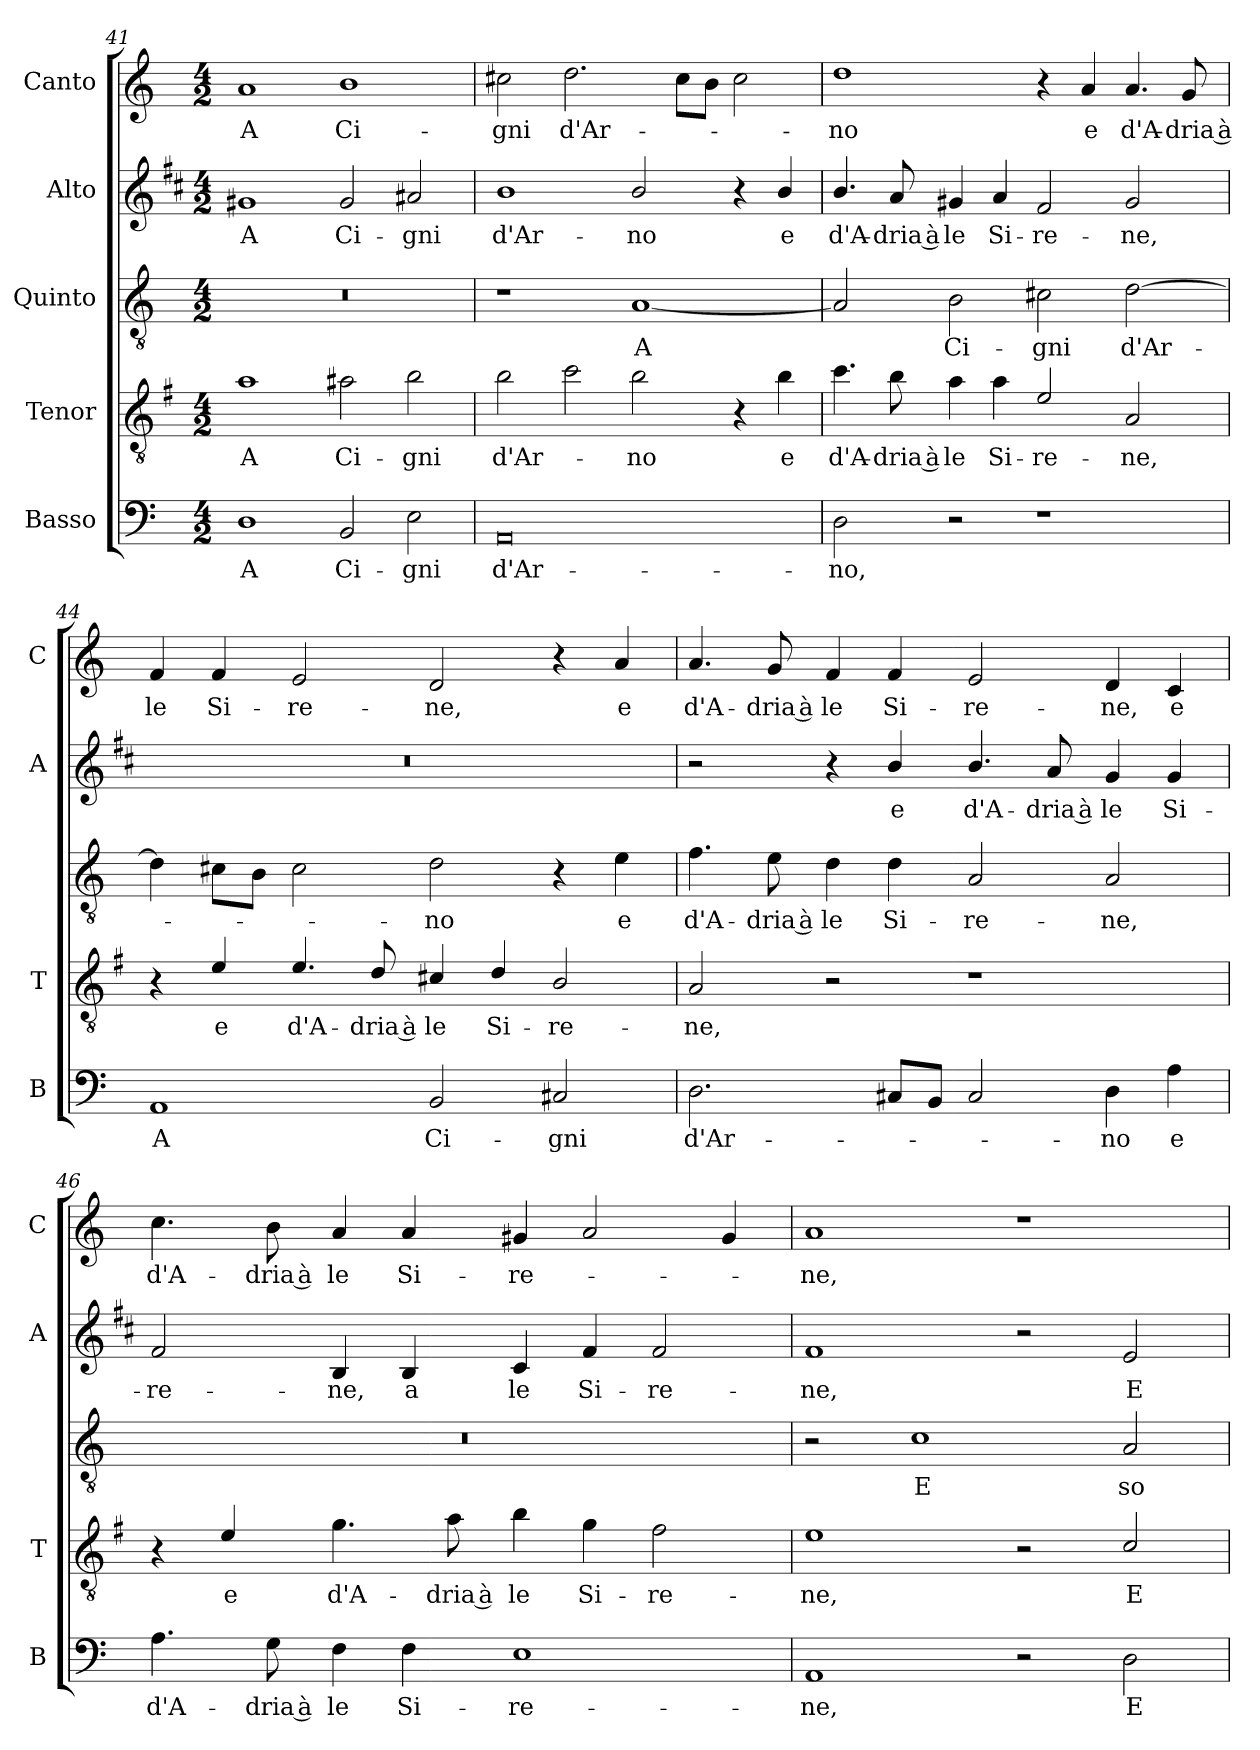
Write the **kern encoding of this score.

**kern	**text	**kern	**text	**kern	**text	**kern	**text	**kern	**text
*part5	*part5	*part4	*part4	*part3	*part3	*part2	*part2	*part1	*part1
*staff5	*staff5	*staff4	*staff4	*staff3	*staff3	*staff2	*staff2	*staff1	*staff1
*I"Basso	*	*I"Tenor	*	*I"Quinto	*	*I"Alto	*	*I"Canto	*
*I'B	*	*I'T	*	*	*	*I'A	*	*I'C	*
*clefF4	*	*clefGv2	*	*clefGv2	*	*clefG2	*	*clefG2	*
*	*	*ITrd4c7	*	*	*	*ITrd1c2	*	*	*
*k[]	*	*k[]	*	*k[]	*	*k[]	*	*k[]	*
*C:	*	*C:	*	*C:	*	*C:	*	*C:	*
*M4/2	*	*M4/2	*	*M4/2	*	*M4/2	*	*M4/2	*
=41	=41	=41	=41	=41	=41	=41	=41	=41	=41
!	!LO:LY:b	!	!LO:LY:b	!	!	!	!LO:LY:b	!	!LO:LY:b
1D	A	1d	A	0r	.	1f#X	A	1a	A
!	!LO:LY:b	!	!LO:LY:b	!	!	!	!LO:LY:b	!	!LO:LY:b
2BB/	Ci-	2d#X\	Ci-	.	.	2f#/	Ci-	1b	Ci-
!	!LO:LY:b	!	!LO:LY:b	!	!	!	!LO:LY:b	!	!
2E\	-gni	2e\	-gni	.	.	2g#X/	-gni	.	.
=42	=42	=42	=42	=42	=42	=42	=42	=42	=42
!	!LO:LY:b	!	!LO:LY:b	!	!	!	!LO:LY:b	!	!LO:LY:b
0AA	d'Ar-	2e\	d'Ar-	1r	.	1a	d'Ar-	2cc#X\	-gni
!	!	!	!	!	!	!	!	!	!LO:LY:b
.	.	2f\	.	.	.	.	.	2.dd\	d'Ar-
!	!	!	!LO:LY:b	!	!LO:LY:b	!	!LO:LY:b	!	!
.	.	2e\	-no	[1A	A	2a/	-no	.	.
.	.	.	.	.	.	.	.	8cc#\L	.
.	.	.	.	.	.	.	.	8b\J	.
.	.	4r	.	.	.	4r	.	2cc#\	.
!	!	!	!LO:LY:b	!	!	!	!LO:LY:b	!	!
.	.	4e\	e	.	.	4a/	e	.	.
=43	=43	=43	=43	=43	=43	=43	=43	=43	=43
!	!LO:LY:b	!	!LO:LY:b	!	!	!	!LO:LY:b	!	!LO:LY:b
2D\	-no,	4.f\	d'A-	2A/]	.	4.a/	d'A-	1dd	-no
!	!	!	!LO:LY:b	!	!	!	!LO:LY:b	!	!
.	.	8e\	-dria à	.	.	8g/	-dria à	.	.
!	!	!	!LO:LY:b	!	!LO:LY:b	!	!LO:LY:b	!	!
2r	.	4d\	le	2B\	Ci-	4f#X/	le	.	.
!	!	!	!LO:LY:b	!	!	!	!LO:LY:b	!	!
.	.	4d\	Si-	.	.	4g/	Si-	.	.
!	!	!	!LO:LY:b	!	!LO:LY:b	!	!LO:LY:b	!	!
1r	.	2A/	-re-	2c#X\	-gni	2e/	-re-	4r	.
!	!	!	!	!	!	!	!	!	!LO:LY:b
.	.	.	.	.	.	.	.	4a/	e
!	!	!	!LO:LY:b	!	!LO:LY:b	!	!LO:LY:b	!	!LO:LY:b
.	.	2D/	-ne,	[2d\	d'Ar-	2f#/	-ne,	4.a/	d'A-
!	!	!	!	!	!	!	!	!	!LO:LY:b
.	.	.	.	.	.	.	.	8g/	-dria à
!!LO:LB:g=z
=44	=44	=44	=44	=44	=44	=44	=44	=44	=44
!	!LO:LY:b	!	!	!	!	!	!	!	!LO:LY:b
1AA	A	4r	.	4d\]	.	0r	.	4f/	le
!	!	!	!LO:LY:b	!	!	!	!	!	!LO:LY:b
.	.	4A/	e	8c#X\L	.	.	.	4f/	Si-
.	.	.	.	8B\J	.	.	.	.	.
!	!	!	!LO:LY:b	!	!	!	!	!	!LO:LY:b
.	.	4.A/	d'A-	2c#\	.	.	.	2e/	-re-
!	!	!	!LO:LY:b	!	!	!	!	!	!
.	.	8G/	-dria à	.	.	.	.	.	.
!	!LO:LY:b	!	!LO:LY:b	!	!LO:LY:b	!	!	!	!LO:LY:b
2BB/	Ci-	4F#X/	le	2d\	-no	.	.	2d/	-ne,
!	!	!	!LO:LY:b	!	!	!	!	!	!
.	.	4G/	Si-	.	.	.	.	.	.
!	!LO:LY:b	!	!LO:LY:b	!	!	!	!	!	!
2C#X/	-gni	2E/	-re-	4r	.	.	.	4r	.
!	!	!	!	!	!LO:LY:b	!	!	!	!LO:LY:b
.	.	.	.	4e\	e	.	.	4a/	e
=45	=45	=45	=45	=45	=45	=45	=45	=45	=45
!	!LO:LY:b	!	!LO:LY:b	!	!LO:LY:b	!	!	!	!LO:LY:b
2.D\	d'Ar-	2D/	-ne,	4.f\	d'A-	2r	.	4.a/	d'A-
!	!	!	!	!	!LO:LY:b	!	!	!	!LO:LY:b
.	.	.	.	8e\	-dria à	.	.	8g/	-dria à
!	!	!	!	!	!LO:LY:b	!	!	!	!LO:LY:b
.	.	2r	.	4d\	le	4r	.	4f/	le
!	!	!	!	!	!LO:LY:b	!	!LO:LY:b	!	!LO:LY:b
8C#X/L	.	.	.	4d\	Si-	4a/	e	4f/	Si-
8BB/J	.	.	.	.	.	.	.	.	.
!	!	!	!	!	!LO:LY:b	!	!LO:LY:b	!	!LO:LY:b
2C#/	.	1r	.	2A/	-re-	4.a/	d'A-	2e/	-re-
!	!	!	!	!	!	!	!LO:LY:b	!	!
.	.	.	.	.	.	8g/	-dria à	.	.
!	!LO:LY:b	!	!	!	!LO:LY:b	!	!LO:LY:b	!	!LO:LY:b
4D\	-no	.	.	2A/	-ne,	4f/	le	4d/	-ne,
!	!LO:LY:b	!	!	!	!	!	!LO:LY:b	!	!LO:LY:b
4A\	e	.	.	.	.	4f/	Si-	4c/	e
=46	=46	=46	=46	=46	=46	=46	=46	=46	=46
!	!LO:LY:b	!	!	!	!	!	!LO:LY:b	!	!LO:LY:b
4.A\	d'A-	4r	.	0r	.	2e/	-re-	4.cc\	d'A-
!	!	!	!LO:LY:b	!	!	!	!	!	!
.	.	4A/	e	.	.	.	.	.	.
!	!LO:LY:b	!	!	!	!	!	!	!	!LO:LY:b
8G\	-dria à	.	.	.	.	.	.	8b\	-dria à
!	!LO:LY:b	!	!LO:LY:b	!	!	!	!LO:LY:b	!	!LO:LY:b
4F\	le	4.c\	d'A-	.	.	4A/	-ne,	4a/	le
!	!LO:LY:b	!	!	!	!	!	!LO:LY:b	!	!LO:LY:b
4F\	Si-	.	.	.	.	4A/	a	4a/	Si-
!	!	!	!LO:LY:b	!	!	!	!	!	!
.	.	8d\	-dria à	.	.	.	.	.	.
!	!LO:LY:b	!	!LO:LY:b	!	!	!	!LO:LY:b	!	!LO:LY:b
1E	-re-	4e\	le	.	.	4B/	le	4g#X/	-re-
!	!	!	!LO:LY:b	!	!	!	!LO:LY:b	!	!
.	.	4c\	Si-	.	.	4e/	Si-	2a/	.
!	!	!	!LO:LY:b	!	!	!	!LO:LY:b	!	!
.	.	2B\	-re-	.	.	2e/	-re-	.	.
.	.	.	.	.	.	.	.	4g#/	.
=47	=47	=47	=47	=47	=47	=47	=47	=47	=47
!	!LO:LY:b	!	!LO:LY:b	!	!	!	!LO:LY:b	!	!LO:LY:b
1AA	-ne,	1A	-ne,	2r	.	1e	-ne,	1a	-ne,
!	!	!	!	!	!LO:LY:b	!	!	!	!
.	.	.	.	1c	E	.	.	.	.
2r	.	2r	.	.	.	2r	.	1r	.
!	!LO:LY:b	!	!LO:LY:b	!	!LO:LY:b	!	!LO:LY:b	!	!
2D\	E	2F/	E	2A/	so-	2d/	E	.	.
=	=	=	=	=	=	=	=	=	=
*-	*-	*-	*-	*-	*-	*-	*-	*-	*-
